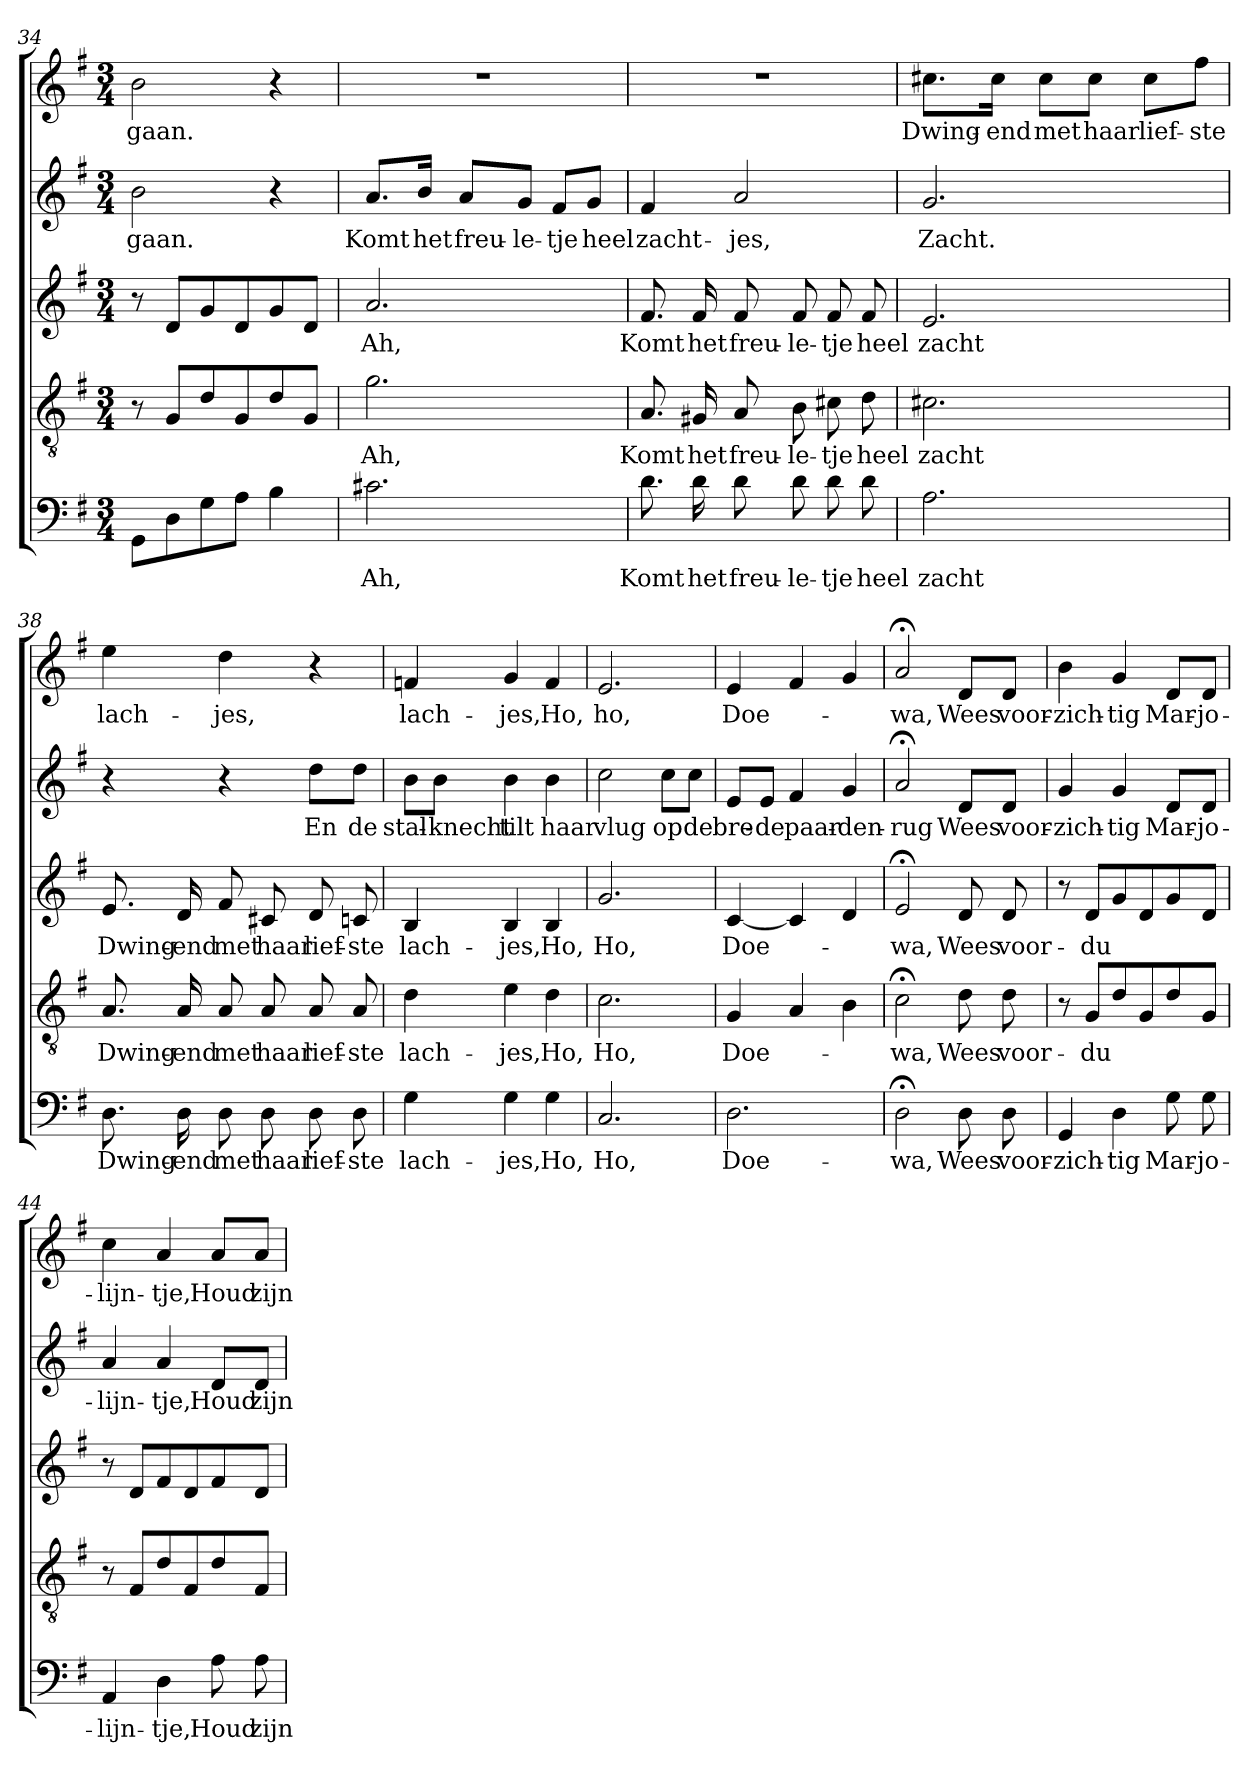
**kern	**text	**kern	**text	**kern	**text	**kern	**text	**kern	**text
*part5	*part5	*part4	*part4	*part3	*part3	*part2	*part2	*part1	*part1
*staff5	*staff5	*staff4	*staff4	*staff3	*staff3	*staff2	*staff2	*staff1	*staff1
*clefF4	*	*clefGv2	*	*clefG2	*	*clefG2	*	*clefG2	*
*k[f#]	*	*k[f#]	*	*k[f#]	*	*k[f#]	*	*k[f#]	*
*G:	*	*G:	*	*G:	*	*G:	*	*G:	*
*M3/4	*	*M3/4	*	*M3/4	*	*M3/4	*	*M3/4	*
=34	=34	=34	=34	=34	=34	=34	=34	=34	=34
!	!	!	!	!	!	!	!LO:LY:b	!	!LO:LY:b
8GG\L	.	8r	.	8r	.	2b\	-gaan.	2b\	-gaan.
8D\	.	8G/L	.	8d/L	.	.	.	.	.
8G\	.	8d/	.	8g/	.	.	.	.	.
8A\J	.	8G/	.	8d/	.	.	.	.	.
4B\	.	8d/	.	8g/	.	4r	.	4r	.
.	.	8G/J	.	8d/J	.	.	.	.	.
=35	=35	=35	=35	=35	=35	=35	=35	=35	=35
!	!LO:LY:b	!	!LO:LY:b	!	!LO:LY:b	!	!LO:LY:b	!	!
2.c#X\	Ah,	2.g\	Ah,	2.a/	Ah,	8.a/L	Komt	2.r	.
!	!	!	!	!	!	!	!LO:LY:b	!	!
.	.	.	.	.	.	16b/Jk	het	.	.
!	!	!	!	!	!	!	!LO:LY:b	!	!
.	.	.	.	.	.	8a/L	freu-	.	.
!	!	!	!	!	!	!	!LO:LY:b	!	!
.	.	.	.	.	.	8g/J	-le-	.	.
!	!	!	!	!	!	!	!LO:LY:b	!	!
.	.	.	.	.	.	8f#/L	-tje	.	.
!	!	!	!	!	!	!	!LO:LY:b	!	!
.	.	.	.	.	.	8g/J	heel	.	.
!!LO:LB:g=z
=36	=36	=36	=36	=36	=36	=36	=36	=36	=36
!	!LO:LY:b	!	!LO:LY:b	!	!LO:LY:b	!	!LO:LY:b	!	!
8.d\	Komt	8.A/	Komt	8.f#/	Komt	4f#/	zacht-	2.r	.
!	!LO:LY:b	!	!LO:LY:b	!	!LO:LY:b	!	!	!	!
16d\	het	16G#X/	het	16f#/	het	.	.	.	.
!	!LO:LY:b	!	!LO:LY:b	!	!LO:LY:b	!	!LO:LY:b	!	!
8d\	freu-	8A/	freu-	8f#/	freu-	2a/	-jes,	.	.
!	!LO:LY:b	!	!LO:LY:b	!	!LO:LY:b	!	!	!	!
8d\	-le-	8B\	-le-	8f#/	-le-	.	.	.	.
!	!LO:LY:b	!	!LO:LY:b	!	!LO:LY:b	!	!	!	!
8d\	-tje	8c#X\	-tje	8f#/	-tje	.	.	.	.
!	!LO:LY:b	!	!LO:LY:b	!	!LO:LY:b	!	!	!	!
8d\	heel	8d\	heel	8f#/	heel	.	.	.	.
=37	=37	=37	=37	=37	=37	=37	=37	=37	=37
!	!LO:LY:b	!	!LO:LY:b	!	!LO:LY:b	!	!LO:LY:b	!	!LO:LY:b
2.A\	zacht	2.c#X\	zacht	2.e/	zacht	2.g/	Zacht.	8.cc#X\L	Dwing-
!	!	!	!	!	!	!	!	!	!LO:LY:b
.	.	.	.	.	.	.	.	16cc#\Jk	-end
!	!	!	!	!	!	!	!	!	!LO:LY:b
.	.	.	.	.	.	.	.	8cc#\L	met
!	!	!	!	!	!	!	!	!	!LO:LY:b
.	.	.	.	.	.	.	.	8cc#\J	haar
!	!	!	!	!	!	!	!	!	!LO:LY:b
.	.	.	.	.	.	.	.	8cc#\L	lief-
!	!	!	!	!	!	!	!	!	!LO:LY:b
.	.	.	.	.	.	.	.	8ff#\J	-ste
=38	=38	=38	=38	=38	=38	=38	=38	=38	=38
!	!LO:LY:b	!	!LO:LY:b	!	!LO:LY:b	!	!	!	!LO:LY:b
8.D\	Dwing-	8.A/	Dwing-	8.e/	Dwing-	4r	.	4ee\	lach-
!	!LO:LY:b	!	!LO:LY:b	!	!LO:LY:b	!	!	!	!
16D\	-end	16A/	-end	16d/	-end	.	.	.	.
!	!LO:LY:b	!	!LO:LY:b	!	!LO:LY:b	!	!	!	!LO:LY:b
8D\	met	8A/	met	8f#/	met	4r	.	4dd\	-jes,
!	!LO:LY:b	!	!LO:LY:b	!	!LO:LY:b	!	!	!	!
8D\	haar	8A/	haar	8c#X/	haar	.	.	.	.
!	!LO:LY:b	!	!LO:LY:b	!	!LO:LY:b	!	!LO:LY:b	!	!
8D\	lief-	8A/	lief-	8d/	lief-	8dd\L	En	4r	.
!	!LO:LY:b	!	!LO:LY:b	!	!LO:LY:b	!	!LO:LY:b	!	!
8D\	-ste	8A/	-ste	8cn/	-ste	8dd\J	de	.	.
=39	=39	=39	=39	=39	=39	=39	=39	=39	=39
!	!LO:LY:b	!	!LO:LY:b	!	!LO:LY:b	!	!LO:LY:b	!	!LO:LY:b
4G\	lach-	4d\	lach-	4B/	lach-	8b\L	stal-	4fn/	lach-
!	!	!	!	!	!	!	!LO:LY:b	!	!
.	.	.	.	.	.	8b\J	-knecht	.	.
!	!LO:LY:b	!	!LO:LY:b	!	!LO:LY:b	!	!LO:LY:b	!	!LO:LY:b
4G\	-jes,	4e\	-jes,	4B/	-jes,	4b\	tilt	4g/	-jes,
!	!LO:LY:b	!	!LO:LY:b	!	!LO:LY:b	!	!LO:LY:b	!	!LO:LY:b
4G\	Ho,	4d\	Ho,	4B/	Ho,	4b\	haar	4f/	Ho,
=40	=40	=40	=40	=40	=40	=40	=40	=40	=40
!	!LO:LY:b	!	!LO:LY:b	!	!LO:LY:b	!	!LO:LY:b	!	!LO:LY:b
2.C/	Ho,	2.c\	Ho,	2.g/	Ho,	2cc\	vlug	2.e/	ho,
!	!	!	!	!	!	!	!LO:LY:b	!	!
.	.	.	.	.	.	8cc\L	op	.	.
!	!	!	!	!	!	!	!LO:LY:b	!	!
.	.	.	.	.	.	8cc\J	de	.	.
!!LO:LB:g=z
=41	=41	=41	=41	=41	=41	=41	=41	=41	=41
!	!LO:LY:b	!	!LO:LY:b	!	!LO:LY:b	!	!LO:LY:b	!	!LO:LY:b
2.D\	Doe-	4G/	Doe-	[4c/	Doe-	8e/L	bre-	4e/	Doe-
!	!	!	!	!	!	!	!LO:LY:b	!	!
.	.	.	.	.	.	8e/J	-de	.	.
!	!	!	!	!	!	!	!LO:LY:b	!	!
.	.	4A/	.	4c/]	.	4f#/	paar-	4f#/	.
!	!	!	!	!	!	!	!LO:LY:b	!	!
.	.	4B\	.	4d/	.	4g/	-den-	4g/	.
=42	=42	=42	=42	=42	=42	=42	=42	=42	=42
!	!LO:LY:b	!	!LO:LY:b	!	!LO:LY:b	!	!LO:LY:b	!	!LO:LY:b
2D;<\	-wa,	2c;<\	-wa,	2e;</	-wa,	2a;</	-rug	2a;</	-wa,
!	!LO:LY:b	!	!LO:LY:b	!	!LO:LY:b	!	!LO:LY:b	!	!LO:LY:b
8D\	Wees	8d\	Wees	8d/	Wees	8d/L	Wees	8d/L	Wees
!	!LO:LY:b	!	!LO:LY:b	!	!LO:LY:b	!	!LO:LY:b	!	!LO:LY:b
8D\	voor-	8d\	voor-	8d/	voor-	8d/J	voor-	8d/J	voor-
=43	=43	=43	=43	=43	=43	=43	=43	=43	=43
!	!LO:LY:b	!	!	!	!	!	!LO:LY:b	!	!LO:LY:b
4GG/	-zich-	8r	.	8r	.	4g/	-zich-	4b\	-zich-
!	!	!	!LO:LY:b	!	!LO:LY:b	!	!	!	!
.	.	8G/L	-du	8d/L	-du	.	.	.	.
!	!LO:LY:b	!	!	!	!	!	!LO:LY:b	!	!LO:LY:b
4D\	-tig	8d/	.	8g/	.	4g/	-tig	4g/	-tig
.	.	8G/	.	8d/	.	.	.	.	.
!	!LO:LY:b	!	!	!	!	!	!LO:LY:b	!	!LO:LY:b
8G\	Mar-	8d/	.	8g/	.	8d/L	Mar-	8d/L	Mar-
!	!LO:LY:b	!	!	!	!	!	!LO:LY:b	!	!LO:LY:b
8G\	-jo-	8G/J	.	8d/J	.	8d/J	-jo-	8d/J	-jo-
=44	=44	=44	=44	=44	=44	=44	=44	=44	=44
!	!LO:LY:b	!	!	!	!	!	!LO:LY:b	!	!LO:LY:b
4AA/	-lijn-	8r	.	8r	.	4a/	-lijn-	4cc\	-lijn-
.	.	8F#/L	.	8d/L	.	.	.	.	.
!	!LO:LY:b	!	!	!	!	!	!LO:LY:b	!	!LO:LY:b
4D\	-tje,	8d/	.	8f#/	.	4a/	-tje,	4a/	-tje,
.	.	8F#/	.	8d/	.	.	.	.	.
!	!LO:LY:b	!	!	!	!	!	!LO:LY:b	!	!LO:LY:b
8A\	Houd	8d/	.	8f#/	.	8d/L	Houd	8a/L	Houd
!	!LO:LY:b	!	!	!	!	!	!LO:LY:b	!	!LO:LY:b
8A\	zijn	8F#/J	.	8d/J	.	8d/J	zijn	8a/J	zijn
=	=	=	=	=	=	=	=	=	=
*-	*-	*-	*-	*-	*-	*-	*-	*-	*-
